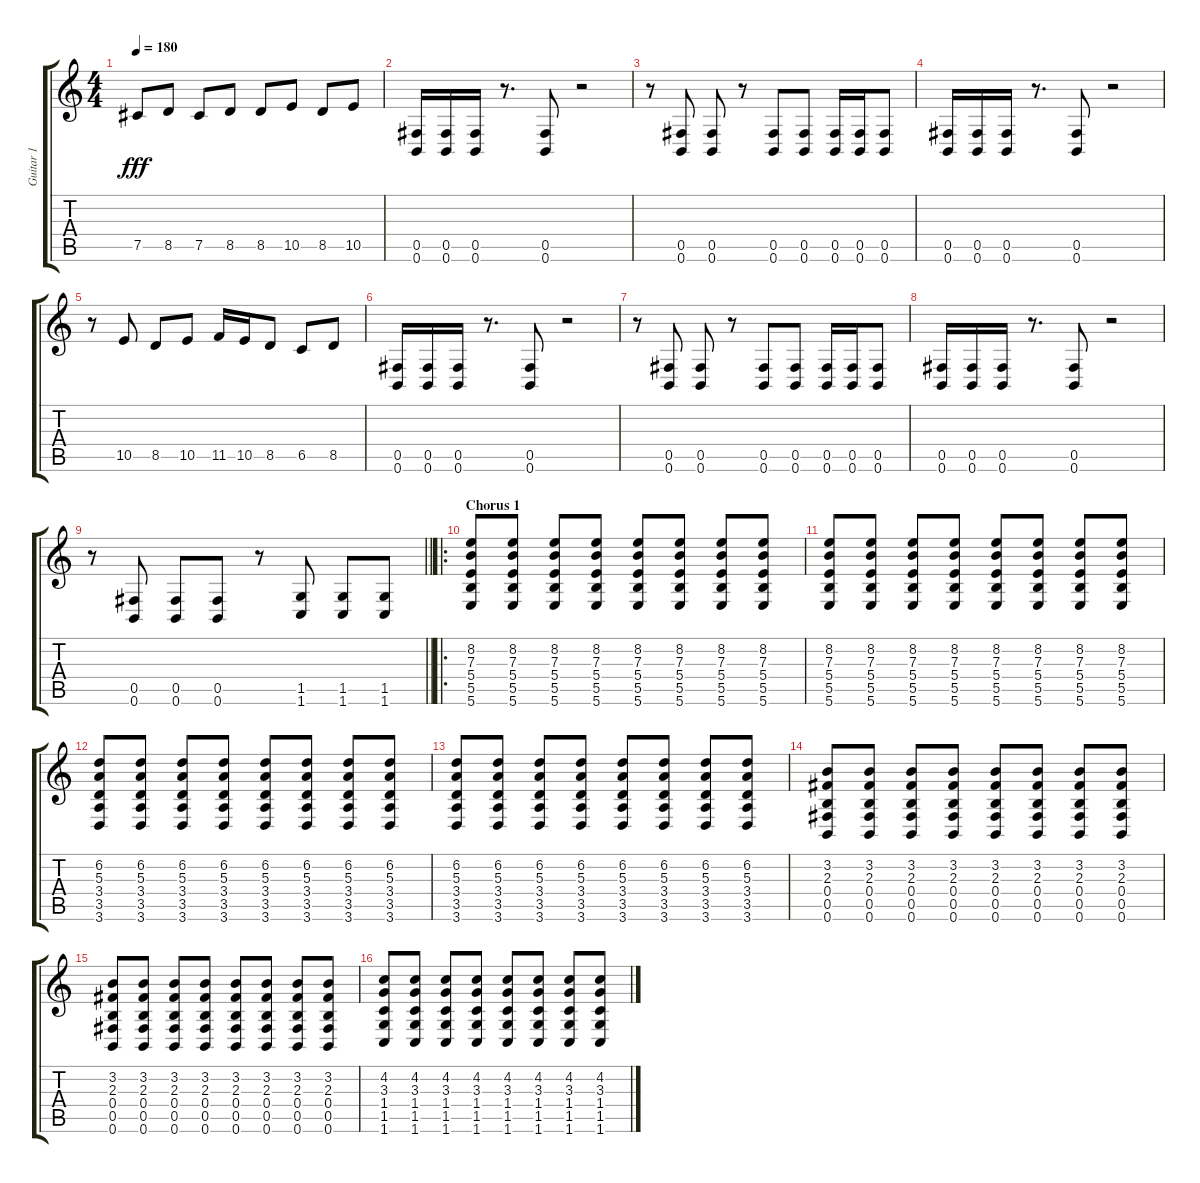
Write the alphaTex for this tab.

\track ("Guitar 1" "Guitar 1") {instrument distortionguitar}
\staff {score tabs}
\tuning (Db4 Ab3 E3 B2 Gb2 B1) {hide}
\ts (4 4)
\tempo 180
\clef g2
\ks c
7.5.8{dy fff} 8.5.8 7.5.8 8.5.8 8.5.8 10.5.8 8.5.8 10.5.8 |
(0.5 0.6).16 (0.5 0.6).16 (0.5 0.6).16 r.8{d} (0.5 0.6).8 r.2 |
r.8 (0.5 0.6).8 (0.5 0.6).8 r.8 (0.5 0.6).8 (0.5 0.6).8 (0.5 0.6).16 (0.5 0.6).16 (0.5 0.6).8 |
(0.5 0.6).16 (0.5 0.6).16 (0.5 0.6).16 r.8{d} (0.5 0.6).8 r.2 |
r.8 10.5.8 8.5.8 10.5.8 11.5.16 10.5.16 8.5.8 6.5.8 8.5.8 |
(0.5 0.6).16 (0.5 0.6).16 (0.5 0.6).16 r.8{d} (0.5 0.6).8 r.2 |
r.8 (0.5 0.6).8 (0.5 0.6).8 r.8 (0.5 0.6).8 (0.5 0.6).8 (0.5 0.6).16 (0.5 0.6).16 (0.5 0.6).8 |
(0.5 0.6).16 (0.5 0.6).16 (0.5 0.6).16 r.8{d} (0.5 0.6).8 r.2 |
\barLineRight lightlight
r.8 (0.5 0.6).8 (0.5 0.6).8 (0.5 0.6).8 r.8 (1.5 1.6).8 (1.5 1.6).8 (1.5 1.6).8 |
\ro
\section ("" "Chorus 1")
(8.2 7.3 5.4 5.5 5.6).8 (8.2 7.3 5.4 5.5 5.6).8 (8.2 7.3 5.4 5.5 5.6).8 (8.2 7.3 5.4 5.5 5.6).8 (8.2 7.3 5.4 5.5 5.6).8 (8.2 7.3 5.4 5.5 5.6).8 (8.2 7.3 5.4 5.5 5.6).8 (8.2 7.3 5.4 5.5 5.6).8 |
(8.2 7.3 5.4 5.5 5.6).8 (8.2 7.3 5.4 5.5 5.6).8 (8.2 7.3 5.4 5.5 5.6).8 (8.2 7.3 5.4 5.5 5.6).8 (8.2 7.3 5.4 5.5 5.6).8 (8.2 7.3 5.4 5.5 5.6).8 (8.2 7.3 5.4 5.5 5.6).8 (8.2 7.3 5.4 5.5 5.6).8 |
(6.2 5.3 3.4 3.5 3.6).8 (6.2 5.3 3.4 3.5 3.6).8 (6.2 5.3 3.4 3.5 3.6).8 (6.2 5.3 3.4 3.5 3.6).8 (6.2 5.3 3.4 3.5 3.6).8 (6.2 5.3 3.4 3.5 3.6).8 (6.2 5.3 3.4 3.5 3.6).8 (6.2 5.3 3.4 3.5 3.6).8 |
(6.2 5.3 3.4 3.5 3.6).8 (6.2 5.3 3.4 3.5 3.6).8 (6.2 5.3 3.4 3.5 3.6).8 (6.2 5.3 3.4 3.5 3.6).8 (6.2 5.3 3.4 3.5 3.6).8 (6.2 5.3 3.4 3.5 3.6).8 (6.2 5.3 3.4 3.5 3.6).8 (6.2 5.3 3.4 3.5 3.6).8 |
(3.2 2.3 0.4 0.5 0.6).8 (3.2 2.3 0.4 0.5 0.6).8 (3.2 2.3 0.4 0.5 0.6).8 (3.2 2.3 0.4 0.5 0.6).8 (3.2 2.3 0.4 0.5 0.6).8 (3.2 2.3 0.4 0.5 0.6).8 (3.2 2.3 0.4 0.5 0.6).8 (3.2 2.3 0.4 0.5 0.6).8 |
(3.2 2.3 0.4 0.5 0.6).8 (3.2 2.3 0.4 0.5 0.6).8 (3.2 2.3 0.4 0.5 0.6).8 (3.2 2.3 0.4 0.5 0.6).8 (3.2 2.3 0.4 0.5 0.6).8 (3.2 2.3 0.4 0.5 0.6).8 (3.2 2.3 0.4 0.5 0.6).8 (3.2 2.3 0.4 0.5 0.6).8 |
(4.2 3.3 1.4 1.5 1.6).8 (4.2 3.3 1.4 1.5 1.6).8 (4.2 3.3 1.4 1.5 1.6).8 (4.2 3.3 1.4 1.5 1.6).8 (4.2 3.3 1.4 1.5 1.6).8 (4.2 3.3 1.4 1.5 1.6).8 (4.2 3.3 1.4 1.5 1.6).8 (4.2 3.3 1.4 1.5 1.6).8
